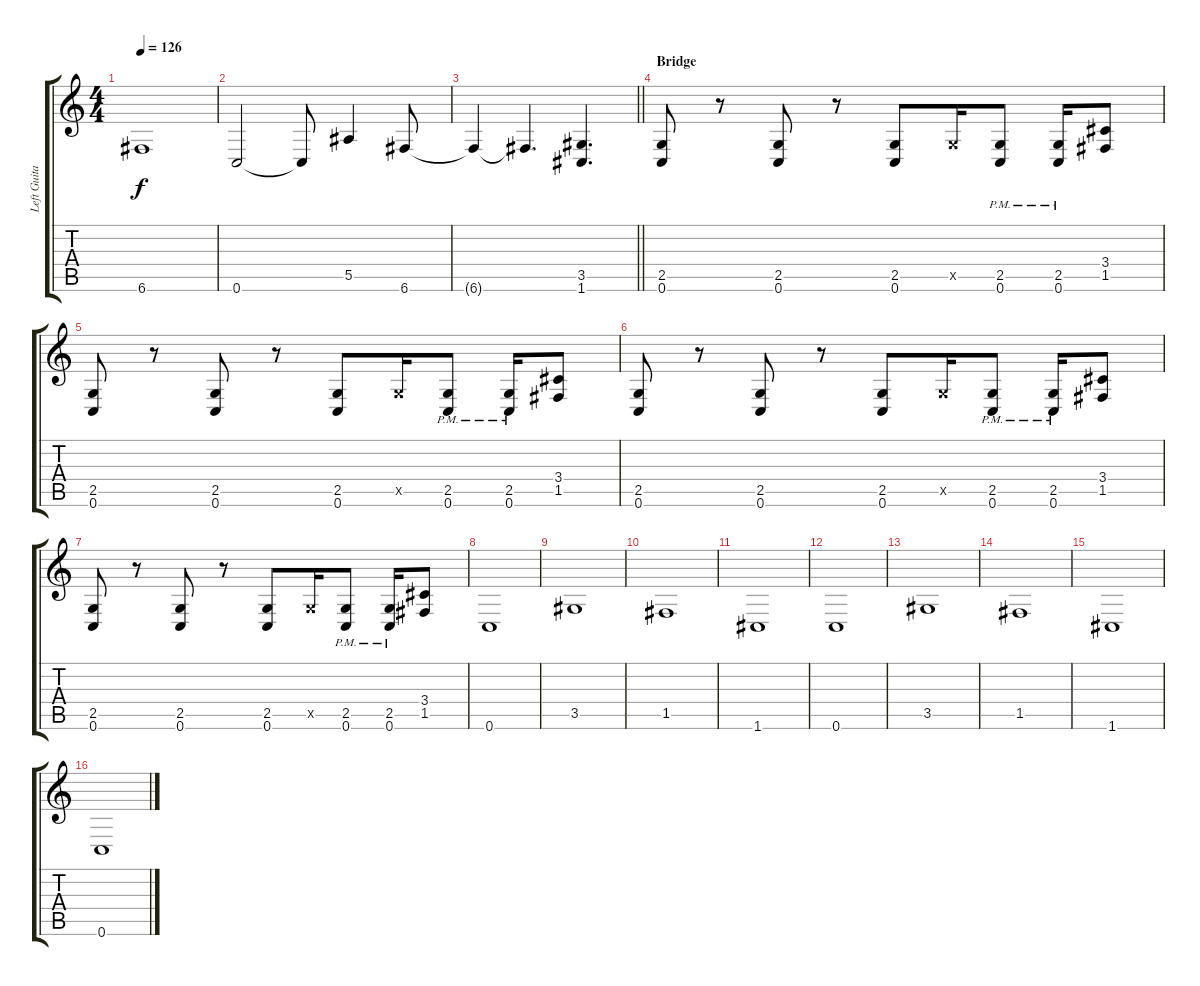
\track ("Left Guitar" "Left Guita") {instrument distortionguitar}
\staff {score tabs}
\tuning (C4 G3 Eb3 Bb2 F2 C2) {hide}
\ts (4 4)
\tempo 126
\clef g2
\ks c
6.6{t}.1{dy f} |
0.6.2 0.6{t}.8 5.5.4 6.6.8 |
\barLineRight lightlight
6.6{t}.4 6.6{t}.4{d} (3.5 1.6).4{d} |
\section ("" "Bridge")
(2.5 0.6).8 r.8 (2.5 0.6).8 r.8 (2.5 0.6).8 2.5{x}.16 (2.5{pm} 0.6{pm}).8 (2.5{pm} 0.6{pm}).16 (3.4 1.5).8 |
(2.5 0.6).8 r.8 (2.5 0.6).8 r.8 (2.5 0.6).8 2.5{x}.16 (2.5{pm} 0.6{pm}).8 (2.5{pm} 0.6{pm}).16 (3.4 1.5).8 |
(2.5 0.6).8 r.8 (2.5 0.6).8 r.8 (2.5 0.6).8 2.5{x}.16 (2.5{pm} 0.6{pm}).8 (2.5{pm} 0.6{pm}).16 (3.4 1.5).8 |
(2.5 0.6).8 r.8 (2.5 0.6).8 r.8 (2.5 0.6).8 2.5{x}.16 (2.5{pm} 0.6{pm}).8 (2.5{pm} 0.6{pm}).16 (3.4 1.5).8 |
0.6.1 |
3.5.1 |
1.5.1 |
1.6.1 |
0.6.1 |
3.5.1 |
1.5.1 |
1.6.1 |
0.6.1
